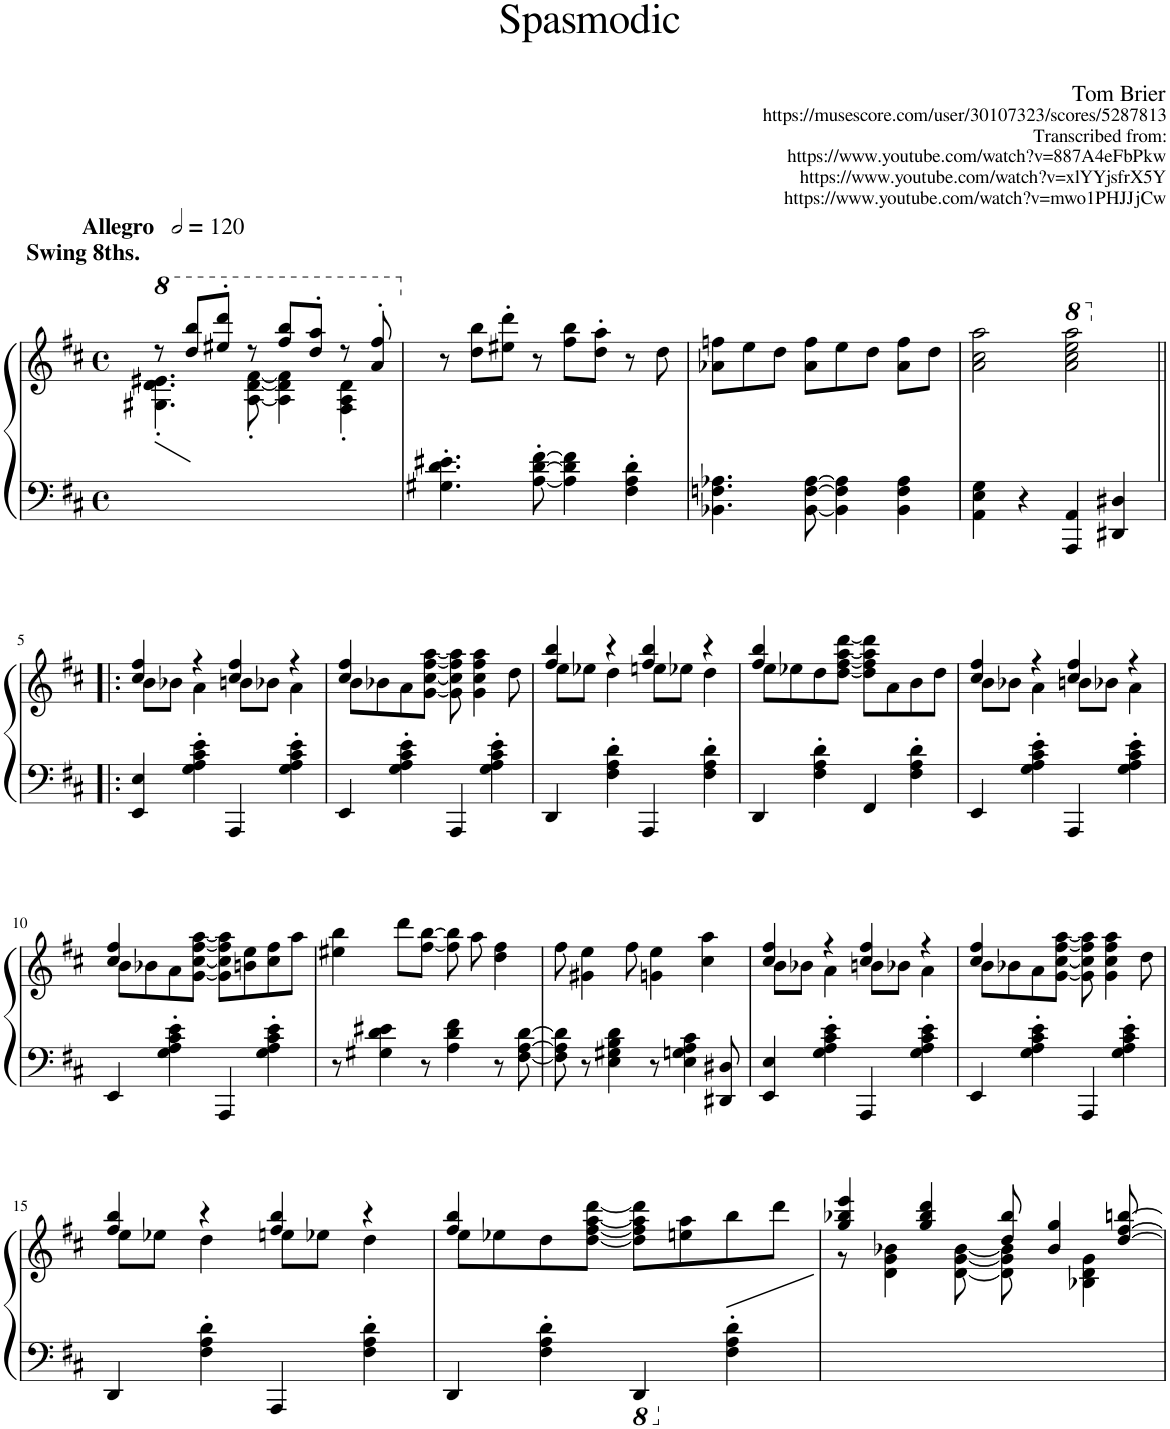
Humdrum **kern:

**kern	**kern
*part1	*part1
*staff2	*staff1
*I"Piano	*
*I'Pno.	*
*clefF4	*clefG2
*k[f#c#]	*k[f#c#]
*D:	*D:
*M4/4	*M4/4
*met(c)	*met(c)
*MM240	*MM240
*	*8va
=1	=1
*	*^
!	!LO:TX:a:B:t=Allegro	!
!	!LO:TX:a:B:t=Swing 8ths.	!
1ryy	8r	4.g#X\' 4.dd\' 4.ee#X\'
.	8ddd/ 8bbb/L	.
.	8eee#X/' 8dddd/'J	.
.	8r	[8a\' [8dd\' [8ff#\'
.	8fff#/ 8bbb/L	4a\] 4dd\] 4ff#\]
.	8ddd/' 8aaa/'J	.
.	8r	4f#\' 4a\' 4dd\'
.	8aa/' 8fff#/'	.
*	*v	*v
=2	=2
*	*X8va
4.G#X\' 4.d\' 4.e#X\'	8r
.	8dd\ 8bb\L
.	8ee#X\' 8ddd\'J
[8A\' [8d\' [8f#\'	8r
4A\] 4d\] 4f#\]	8ff#\ 8bb\L
.	8dd\' 8aa\'J
4F#\' 4A\' 4d\'	8r
.	8dd\
=3	=3
4.BB-X\ 4.Fn\ 4.A-X\	8a-X\ 8ffn\L
.	8ee\
.	8dd\J
[8BB-\ [8F\ [8A-\	8a-\ 8ff\L
4BB-\] 4F\] 4A-\]	8ee\
.	8dd\J
4BB-\ 4F\ 4A-\	8a-\ 8ff\L
.	8dd\J
=4	=4
4AA\ 4E\ 4G\	2a\ 2cc#\ 2aa\
4r	.
*	*8va
4AAA/ 4AA/	2aa\ 2ccc#\ 2eee\ 2aaa\
4DD#X/ 4D#X/	.
!!LO:LB:g=z
=5!|:	=5!|:
*	*X8va
*	*^
4EE/ 4E/	4cc#/ 4ff#/	8b\L
.	.	8b-X\J
4G\' 4A\' 4c#\' 4e\'	4r	4a\
4AAA/	4cc#/ 4ff#/	8bn\L
.	.	8b-X\J
4G\' 4A\' 4c#\' 4e\'	4r	4a\
=6	=6	=6
4EE/	4cc#/ 4ff#/	8b\L
.	.	8b-X\
4G\' 4A\' 4c#\' 4e\'	4ryy	8a\
.	.	[8g\ [8cc#\ [8ff#\ [8aa\J
4AAA/	8g\] 8cc#\] 8ff#\] 8aa\]	2ryy
.	4g\ 4cc#\ 4ff#\ 4aa\	.
4G\' 4A\' 4c#\' 4e\'	.	.
.	8dd\	.
=7	=7	=7
4DD/	4ff#/ 4bb/	8ee\L
.	.	8ee-X\J
4F#\' 4A\' 4d\'	4r	4dd\
4AAA/	4ff#/ 4bb/	8een\L
.	.	8ee-X\J
4F#\' 4A\' 4d\'	4r	4dd\
=8	=8	=8
4DD/	4ff#/ 4bb/	8ee\L
.	.	8ee-X\
4F#\' 4A\' 4d\'	4ryy	8dd\
.	.	[8dd\ [8ff#\ [8aa\ [8ddd\J
4FF#/	8dd\] 8ff#\] 8aa\] 8ddd\]L	2ryy
.	8a\	.
4F#\' 4A\' 4d\'	8b\	.
.	8dd\J	.
=9	=9	=9
4EE/	4cc#/ 4ff#/	8b\L
.	.	8b-X\J
4G\' 4A\' 4c#\' 4e\'	4r	4a\
4AAA/	4cc#/ 4ff#/	8bn\L
.	.	8b-X\J
4G\' 4A\' 4c#\' 4e\'	4r	4a\
!!LO:LB:g=z	!!
=10	=10	=10
4EE/	4cc#/ 4ff#/	8b\L
.	.	8b-X\
4G\' 4A\' 4c#\' 4e\'	4ryy	8a\
.	.	[8g\ [8cc#\ [8ff#\ [8aa\J
4AAA/	8g\] 8cc#\] 8ff#\] 8aa\]L	2ryy
.	8bn\ 8ee\	.
4G\' 4A\' 4c#\' 4e\'	8cc#\ 8ff#\	.
.	8aa\J	.
*	*v	*v
=11	=11
8r	4ee#X\ 4bb\
4G#X\ 4d\ 4e#X\	.
.	8ddd\L
8r	[8ff#\ [8bb\J
4A\ 4d\ 4f#\	8ff#\] 8bb\]
.	8aa\
8r	4dd\ 4ff#\
[8F#\ [8A\ [8d\	.
=12	=12
8F#\] 8A\] 8d\]	8ff#\
8r	4g#X\ 4ee\
4E\ 4G#X\ 4B\ 4d\	.
.	8ff#\
8r	4gn\ 4ee\
4E\ 4Gn\ 4A\ 4c#\	.
.	4cc#\ 4aa\
8DD#X/ 8D#X/	.
=13	=13
*	*^
4EE/ 4E/	4cc#/ 4ff#/	8b\L
.	.	8b-X\J
4G\' 4A\' 4c#\' 4e\'	4r	4a\
4AAA/	4cc#/ 4ff#/	8bn\L
.	.	8b-X\J
4G\' 4A\' 4c#\' 4e\'	4r	4a\
=14	=14	=14
4EE/	4cc#/ 4ff#/	8b\L
.	.	8b-X\
4G\' 4A\' 4c#\' 4e\'	4ryy	8a\
.	.	[8g\ [8cc#\ [8ff#\ [8aa\J
4AAA/	8g\] 8cc#\] 8ff#\] 8aa\]	2ryy
.	4g\ 4cc#\ 4ff#\ 4aa\	.
4G\' 4A\' 4c#\' 4e\'	.	.
.	8dd\	.
!!LO:LB:g=z	!!
=15	=15	=15
4DD/	4ff#/ 4bb/	8ee\L
.	.	8ee-X\J
4F#\' 4A\' 4d\'	4r	4dd\
4AAA/	4ff#/ 4bb/	8een\L
.	.	8ee-X\J
4F#\' 4A\' 4d\'	4r	4dd\
=16	=16	=16
4DD/	4ff#/ 4bb/	8ee\L
.	.	8ee-X\
4F#\' 4A\' 4d\'	4ryy	8dd\
.	.	[8dd\ [8ff#\ [8aa\ [8ddd\J
*8ba	*	*
4DDD/	8dd\] 8ff#\] 8aa\] 8ddd\]L	2ryy
.	8een\ 8aa\	.
*X8ba	*	*
4F#\' 4A\' 4d\'	8bb\	.
.	8ddd\J	.
=17	=17	=17
1ryy	4gg/ 4bb-X/ 4eee/	8r
.	.	4d\ 4g\ 4b-X\
.	4gg/ 4bb-/ 4ddd/	.
.	.	[8d\ [8g\ [8b-\
.	8dd/ 8bb-/	8d\] 8g\] 8b-\]
.	4b-/ 4gg/	8ryy
.	.	4B-X\ 4d\ 4g\
.	[8dd/ [8ff#/ [8bbn/	.
*	*v	*v
=	=
*-	*-
